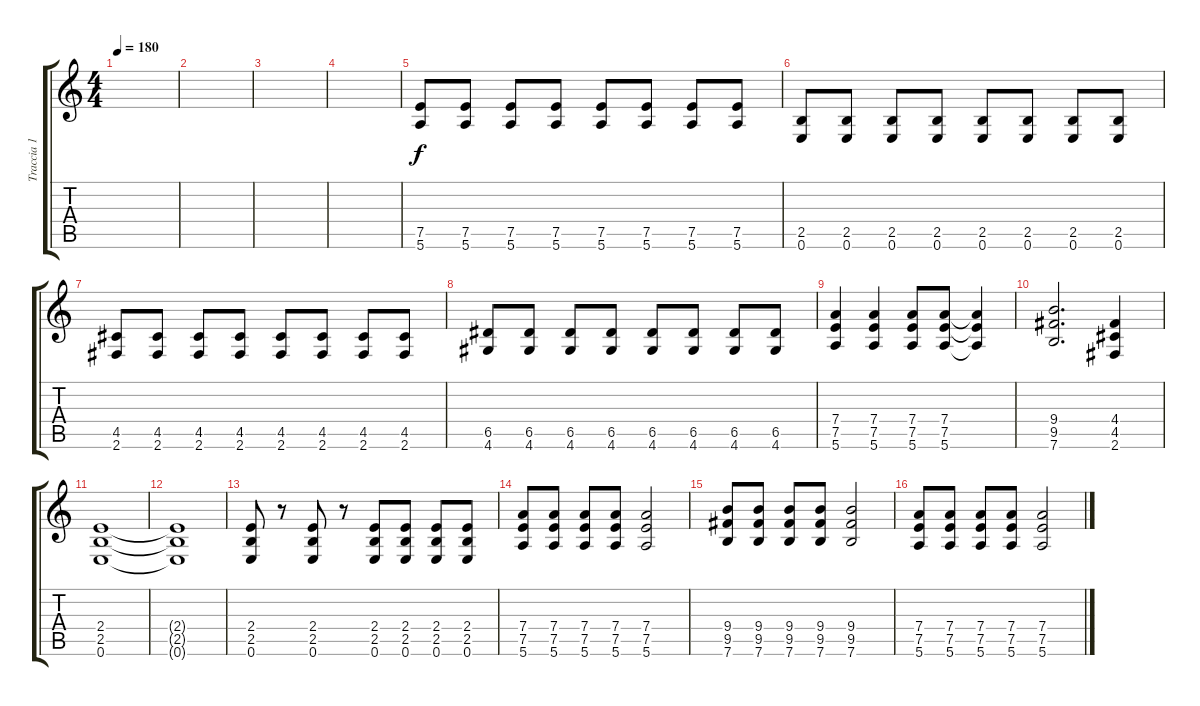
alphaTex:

\track ("Traccia 1" "Traccia 1") {instrument distortionguitar}
\staff {score tabs}
\tuning (E4 B3 G3 D3 A2 E2) {hide}
\ts (4 4)
\tempo 180
\clef g2
\ks c
|
|
|
|
(7.5 5.6).8 (7.5 5.6).8 (7.5 5.6).8 (7.5 5.6).8 (7.5 5.6).8 (7.5 5.6).8 (7.5 5.6).8 (7.5 5.6).8 |
(2.5 0.6).8 (2.5 0.6).8 (2.5 0.6).8 (2.5 0.6).8 (2.5 0.6).8 (2.5 0.6).8 (2.5 0.6).8 (2.5 0.6).8 |
(4.5 2.6).8 (4.5 2.6).8 (4.5 2.6).8 (4.5 2.6).8 (4.5 2.6).8 (4.5 2.6).8 (4.5 2.6).8 (4.5 2.6).8 |
(6.5 4.6).8 (6.5 4.6).8 (6.5 4.6).8 (6.5 4.6).8 (6.5 4.6).8 (6.5 4.6).8 (6.5 4.6).8 (6.5 4.6).8 |
(7.4 7.5 5.6).4 (7.4 7.5 5.6).4 (7.4 7.5 5.6).8 (7.4 7.5 5.6).8 (7.4{t} 7.5{t} 5.6{t}).4 |
(9.4 9.5 7.6).2{d} (4.4 4.5 2.6).4 |
(2.4 2.5 0.6).1 |
(2.4{t} 2.5{t} 0.6{t}).1 |
(2.4 2.5 0.6).8{instrument distortionguitar} r.8 (2.4 2.5 0.6).8 r.8 (2.4 2.5 0.6).8 (2.4 2.5 0.6).8 (2.4 2.5 0.6).8 (2.4 2.5 0.6).8 |
(7.4 7.5 5.6).8 (7.4 7.5 5.6).8 (7.4 7.5 5.6).8 (7.4 7.5 5.6).8 (7.4 7.5 5.6).2 |
(9.4 9.5 7.6).8 (9.4 9.5 7.6).8 (9.4 9.5 7.6).8 (9.4 9.5 7.6).8 (9.4 9.5 7.6).2 |
(7.4 7.5 5.6).8 (7.4 7.5 5.6).8 (7.4 7.5 5.6).8 (7.4 7.5 5.6).8 (7.4 7.5 5.6).2
